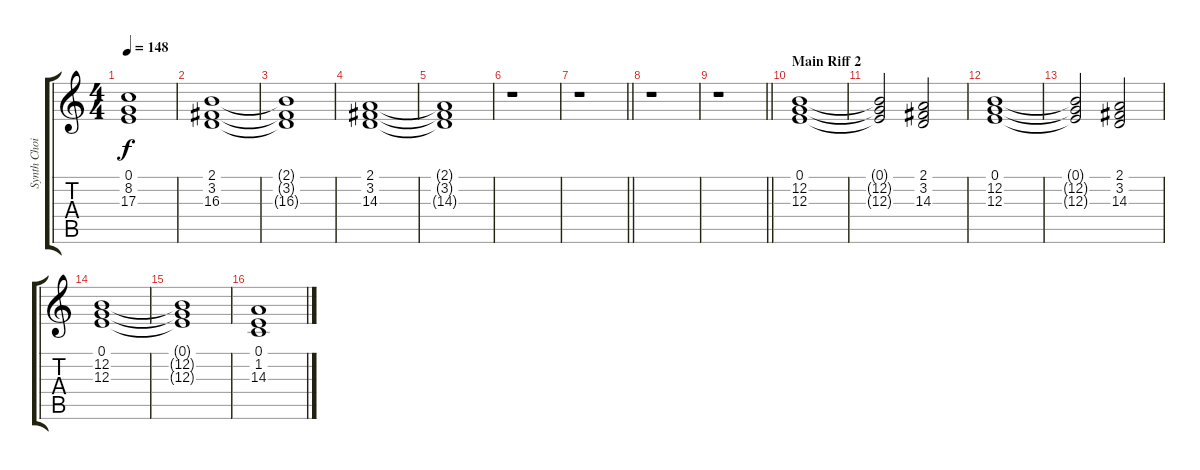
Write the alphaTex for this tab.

\track ("Synth Choir (Tuomas)" "Synth Choi") {instrument choiraahs}
\staff {score tabs}
\tuning (E4 B3 G3 D3 A2 E2) {hide}
\ts (4 4)
\tempo 148
\clef g2
\ks c
(0.1{t} 8.2{t} 17.3{t}).1{dy f} |
(2.1 3.2 16.3).1 |
(2.1{t} 3.2{t} 16.3{t}).1 |
(2.1 3.2 14.3).1 |
(2.1{t} 3.2{t} 14.3{t}).1 |
r.1 |
\barLineRight lightlight
r.1 |
r.1 |
\barLineRight lightlight
r.1 |
\section ("" "Main Riff 2")
(0.1 12.2 12.3).1 |
(0.1{t} 12.2{t} 12.3{t}).2 (2.1 3.2 14.3).2 |
(0.1 12.2 12.3).1 |
(0.1{t} 12.2{t} 12.3{t}).2 (2.1 3.2 14.3).2 |
(0.1 12.2 12.3).1 |
(0.1{t} 12.2{t} 12.3{t}).1 |
(0.1 1.2 14.3).1
